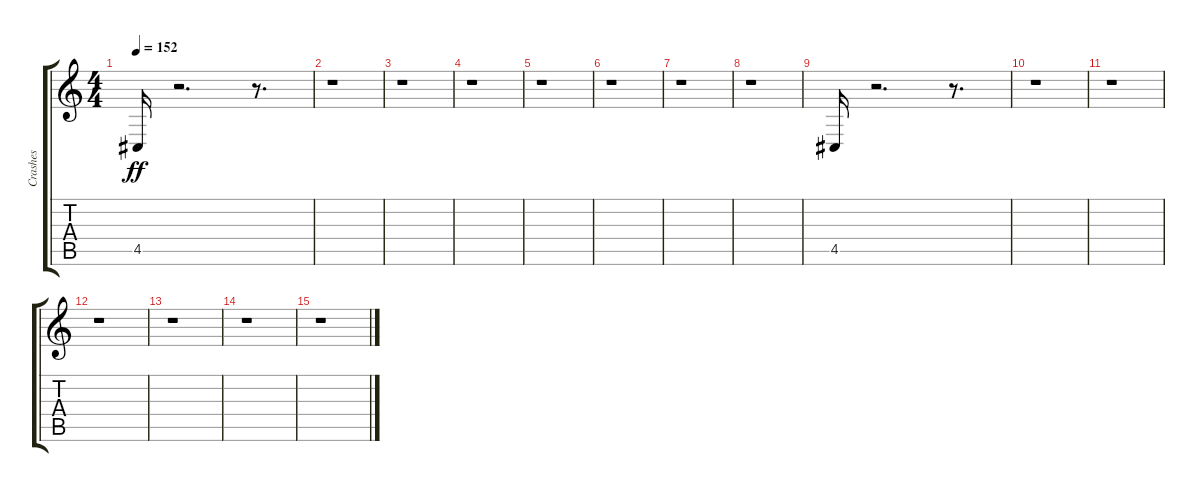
\track ("Crashes             " "Crashes   ") {instrument drawbarorgan}
\staff {score tabs}
\tuning (E4 B3 G3 D3 A2 E2) {hide}
\ts (4 4)
\tempo 152
\clef g2
\ks c
4.5.16{dy ff} r.2{d} r.8{d} |
r.1 |
r.1 |
r.1 |
r.1 |
r.1 |
r.1 |
r.1 |
4.5.16 r.2{d} r.8{d} |
r.1 |
r.1 |
r.1 |
r.1 |
r.1 |
r.1
